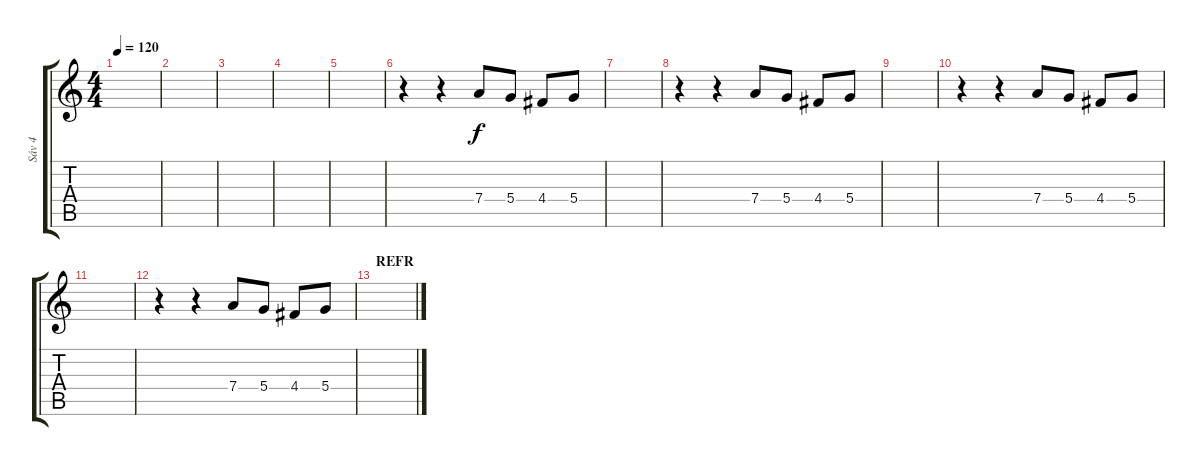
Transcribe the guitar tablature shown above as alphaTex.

\track ("Sáv 4" "Sáv 4") {instrument distortionguitar}
\staff {score tabs}
\tuning (E4 B3 G3 D3 A2 E2) {hide}
\ts (4 4)
\tempo 120
\clef g2
\ks c
|
|
|
|
|
r.4 r.4 7.4.8 5.4.8 4.4.8 5.4.8 |
|
r.4 r.4 7.4.8 5.4.8 4.4.8 5.4.8 |
|
r.4 r.4 7.4.8 5.4.8 4.4.8 5.4.8 |
|
r.4 r.4 7.4.8 5.4.8 4.4.8 5.4.8 |
\section ("" "REFR")
